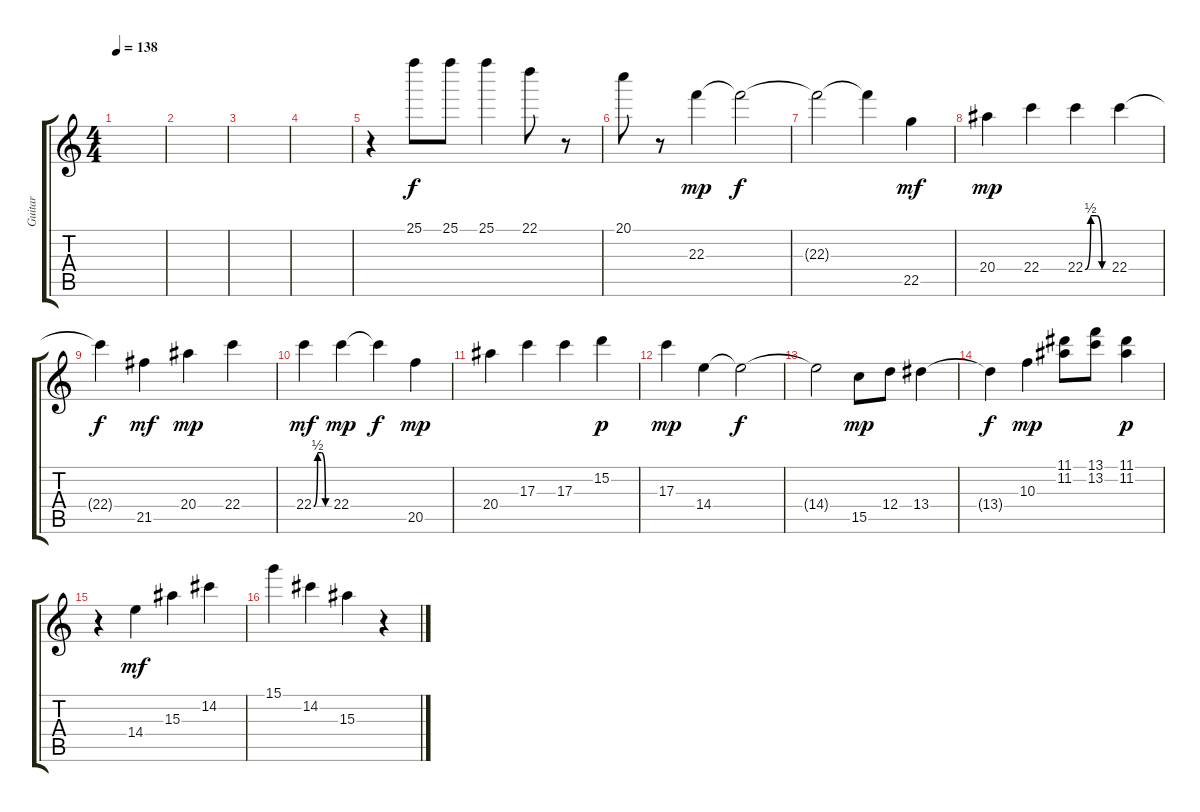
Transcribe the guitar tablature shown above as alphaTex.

\track ("Guitar" "Guitar") {instrument electricguitarjazz}
\staff {score tabs}
\tuning (E4 B3 G3 D3 A2 E2) {hide}
\ts (4 4)
\tempo 138
\clef g2
\ks c
|
|
|
|
r.4 25.1.8 25.1.8 25.1.4 22.1.8 r.8 |
20.1.8 r.8 22.3.4{dy mp} 22.3{t}.2{dy f} |
22.3{t}.2 22.3{t}.4 22.5.4{dy mf} |
20.4.4{dy mp} 22.4.4 22.4{be (custom 0 0 15 2 30 2 45 0 60 0)}.4 22.4.4 |
22.4{t}.4{dy f} 21.5.4{dy mf} 20.4.4{dy mp} 22.4.4 |
22.4{be (custom 0 0 15 2 30 2 45 0 60 0)}.4{dy mf} 22.4.4{dy mp} 22.4{t}.4{dy f} 20.5.4{dy mp} |
20.4.4 17.3.4 17.3.4 15.2.4{dy p} |
17.3.4{dy mp} 14.4.4 14.4{t}.2{dy f} |
14.4{t}.2 15.5.8{dy mp} 12.4.8 13.4.4 |
13.4{t}.4{dy f} 10.3.4{dy mp} (11.1 11.2).8 (13.1 13.2).8 (11.1 11.2).4{dy p} |
r.4 14.4.4{dy mf} 15.3.4 14.2.4 |
15.1.4 14.2.4 15.3.4 r.4
